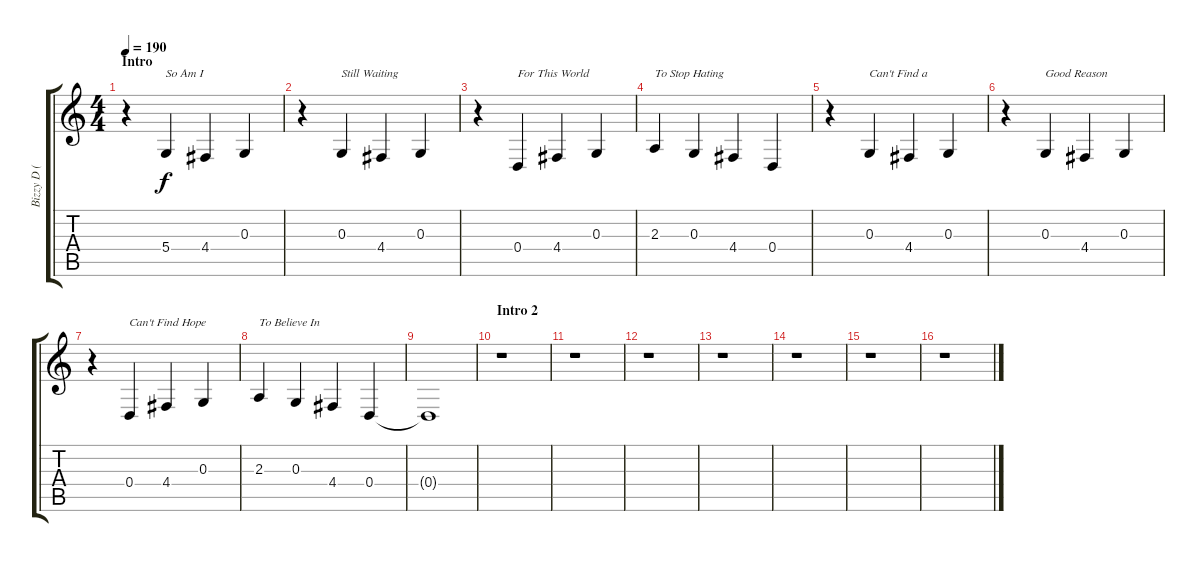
\track ("Bizzy D ( Lead Vocals )" "Bizzy D ( ") {instrument lead6voice}
\staff {score tabs}
\tuning (E4 B3 G3 D3 A2 E2) {hide}
\ts (4 4)
\section ("" "Intro")
\tempo 190
\clef g2
\ks c
r.4{dy f instrument lead6voice} 5.4.4{txt "So Am I"} 4.4.4 0.3.4 |
r.4 0.3.4{txt "Still Waiting"} 4.4.4 0.3.4 |
r.4 0.4.4{txt "For This World"} 4.4.4 0.3.4 |
2.3.4{txt "To Stop Hating"} 0.3.4 4.4.4 0.4.4 |
r.4 0.3.4{txt "Can't Find a"} 4.4.4 0.3.4 |
r.4 0.3.4{txt "Good Reason"} 4.4.4 0.3.4 |
r.4 0.4.4{txt "Can't Find Hope"} 4.4.4 0.3.4 |
2.3.4{txt "To Believe In"} 0.3.4 4.4.4 0.4.4 |
0.4{t}.1 |
\section ("" "Intro 2")
r.1 |
r.1 |
r.1 |
r.1 |
r.1 |
r.1 |
r.1
